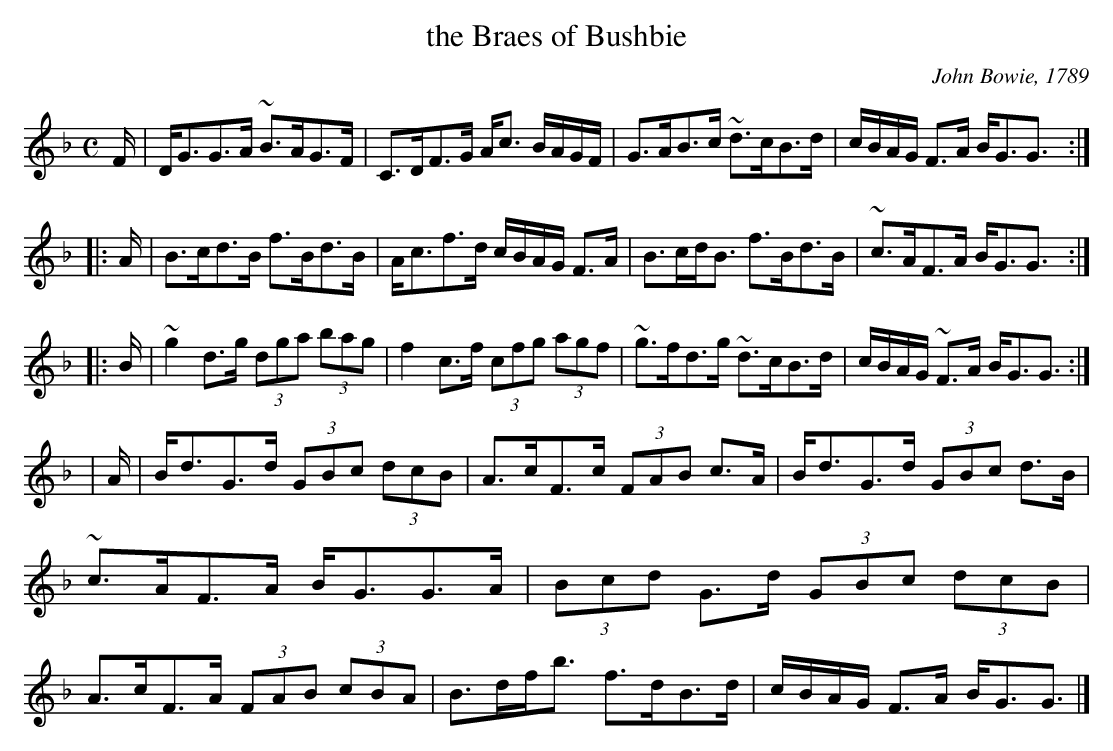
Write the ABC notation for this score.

X:1
T: the Braes of Bushbie
C:John Bowie, 1789
M:C
L:1/8
K:GDor
F/ \
| D<GG>A ~B>AG>F | C>DF>G A<c B/A/G/F/ \
| G>AB>c ~d>cB>d | c/B/A/G/ F>A B<GG3/:|
|: A/ \
| B>cd>B f>Bd>B | A<cf>d c/B/A/G/ F>A \
| B>cd<B f>Bd>B | ~c>AF>A B<GG3/:|
|: B/ \
| ~g2d>g (3dga (3bag | f2c>f (3cfg (3agf \
| ~g>fd>g ~d>cB>d | c/B/A/G/ ~F>A B<GG3/ :|
| A/ \
| B<dG>d (3GBc (3dcB | A>cF>c (3FAB c>A \
| B<dG>d (3GBc d>B | ~c>AF>A B<GG>A \
| (3Bcd G>d (3GBc (3dcB | A>cF>A (3FAB (3cBA \
| B>df<b f>dB>d | c/B/A/G/ F>A B<GG3/ |]
